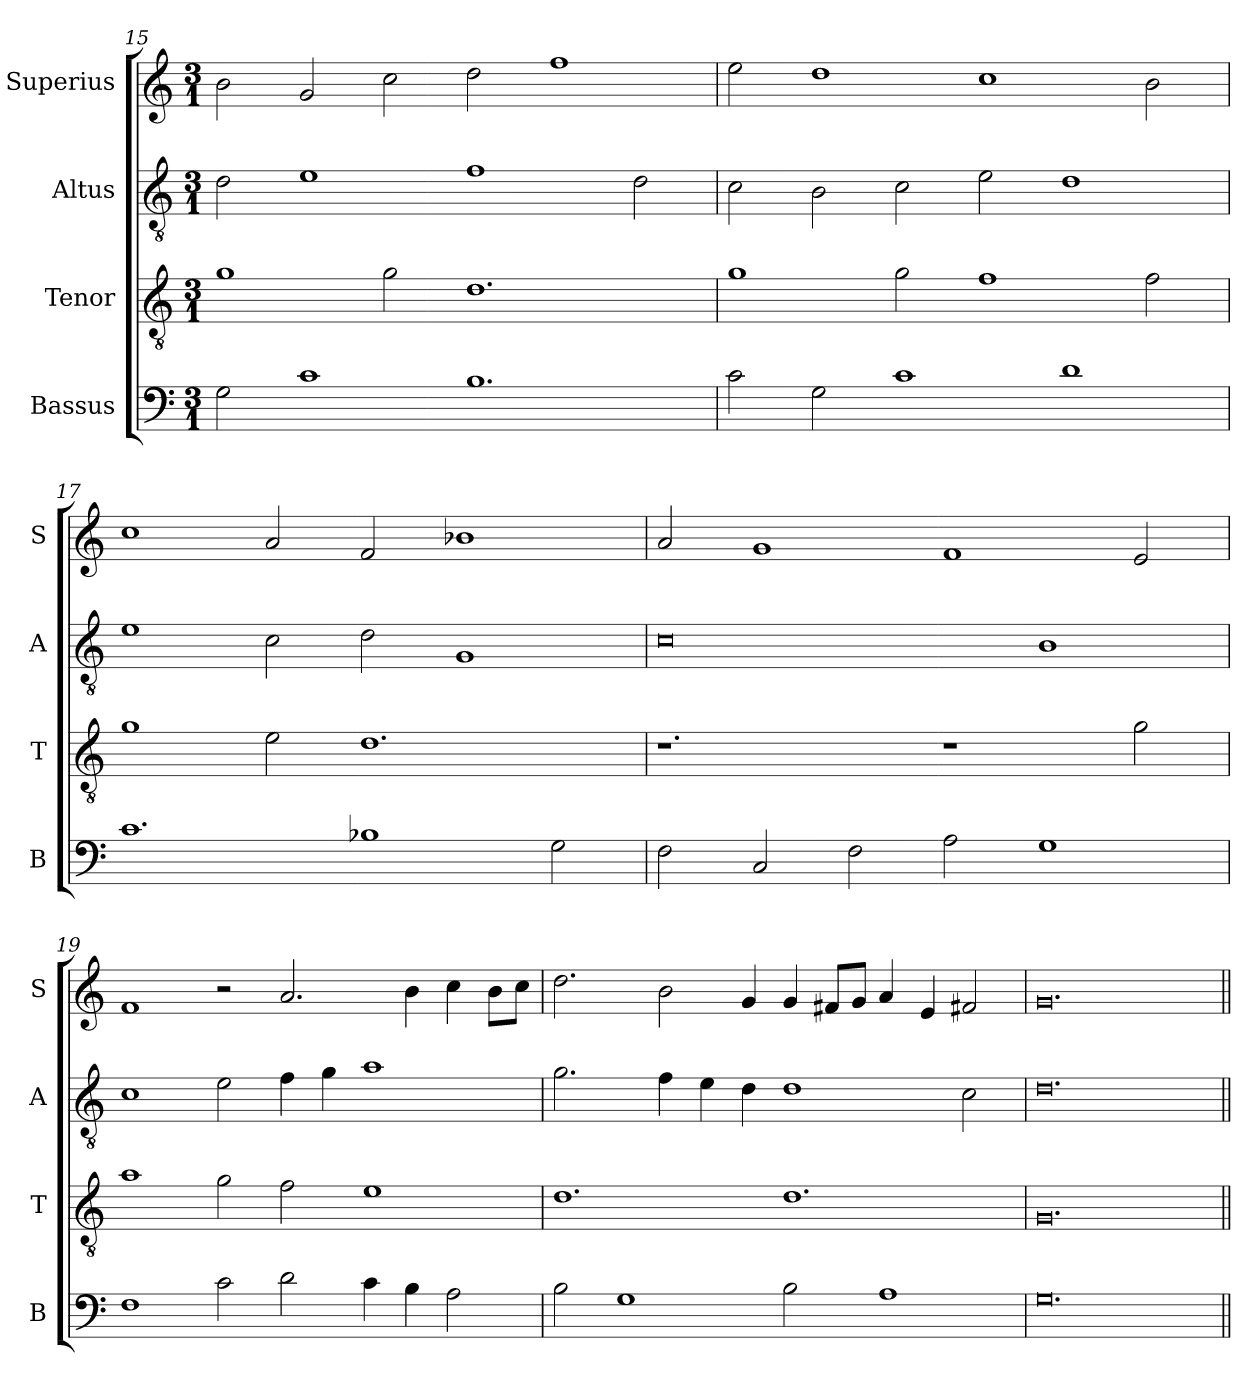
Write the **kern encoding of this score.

**kern	**kern	**kern	**kern
*part4	*part3	*part2	*part1
*staff4	*staff3	*staff2	*staff1
*I"Bassus	*I"Tenor	*I"Altus	*I"Superius
*I'B	*I'T	*I'A	*I'S
*clefF4	*clefGv2	*clefGv2	*clefG2
*k[]	*k[]	*k[]	*k[]
*M3/1	*M3/1	*M3/1	*M3/1
=15	=15	=15	=15
2G\	1g	2d\	2b\
1c	.	1e	2g/
.	2g\	.	2cc\
1.B	1.d	1f	2dd\
.	.	.	1ff
.	.	2d\	.
=16	=16	=16	=16
2c\	1g	2c\	2ee\
2G\	.	2B\	1dd
1c	2g\	2c\	.
.	1f	2e\	1cc
1d	.	1d	.
.	2f\	.	2b\
=17	=17	=17	=17
1.c	1g	1e	1cc
.	2e\	2c\	2a/
1B-X	1.d	2d\	2f/
.	.	1G	1b-X
2G\	.	.	.
=18	=18	=18	=18
2F\	1.r	0c	2a/
2C/	.	.	1g
2F\	.	.	.
2A\	1r	.	1f
1G	.	1B	.
.	2g\	.	2e/
=19	=19	=19	=19
1F	1a	1c	1f
2c\	2g\	2e\	2r
2d\	2f\	4f\	2.a/
.	.	4g\	.
4c\	1e	1a	.
4B\	.	.	4b\
2A\	.	.	4cc\
.	.	.	8b\L
.	.	.	8cc\J
=20	=20	=20	=20
2B\	1.d	2.g\	2.dd\
1G	.	.	.
.	.	4f\	2b\
.	.	4e\	.
.	.	4d\	4g/
2B\	1.d	1d	4g/
.	.	.	8f#X/L
.	.	.	8g/J
1A	.	.	4a/
.	.	.	4e/
.	.	2c\	2f#X/
=21	=21	=21	=21
0.G	0.G	0.d	0.g
=||	=||	=||	=||
*-	*-	*-	*-
